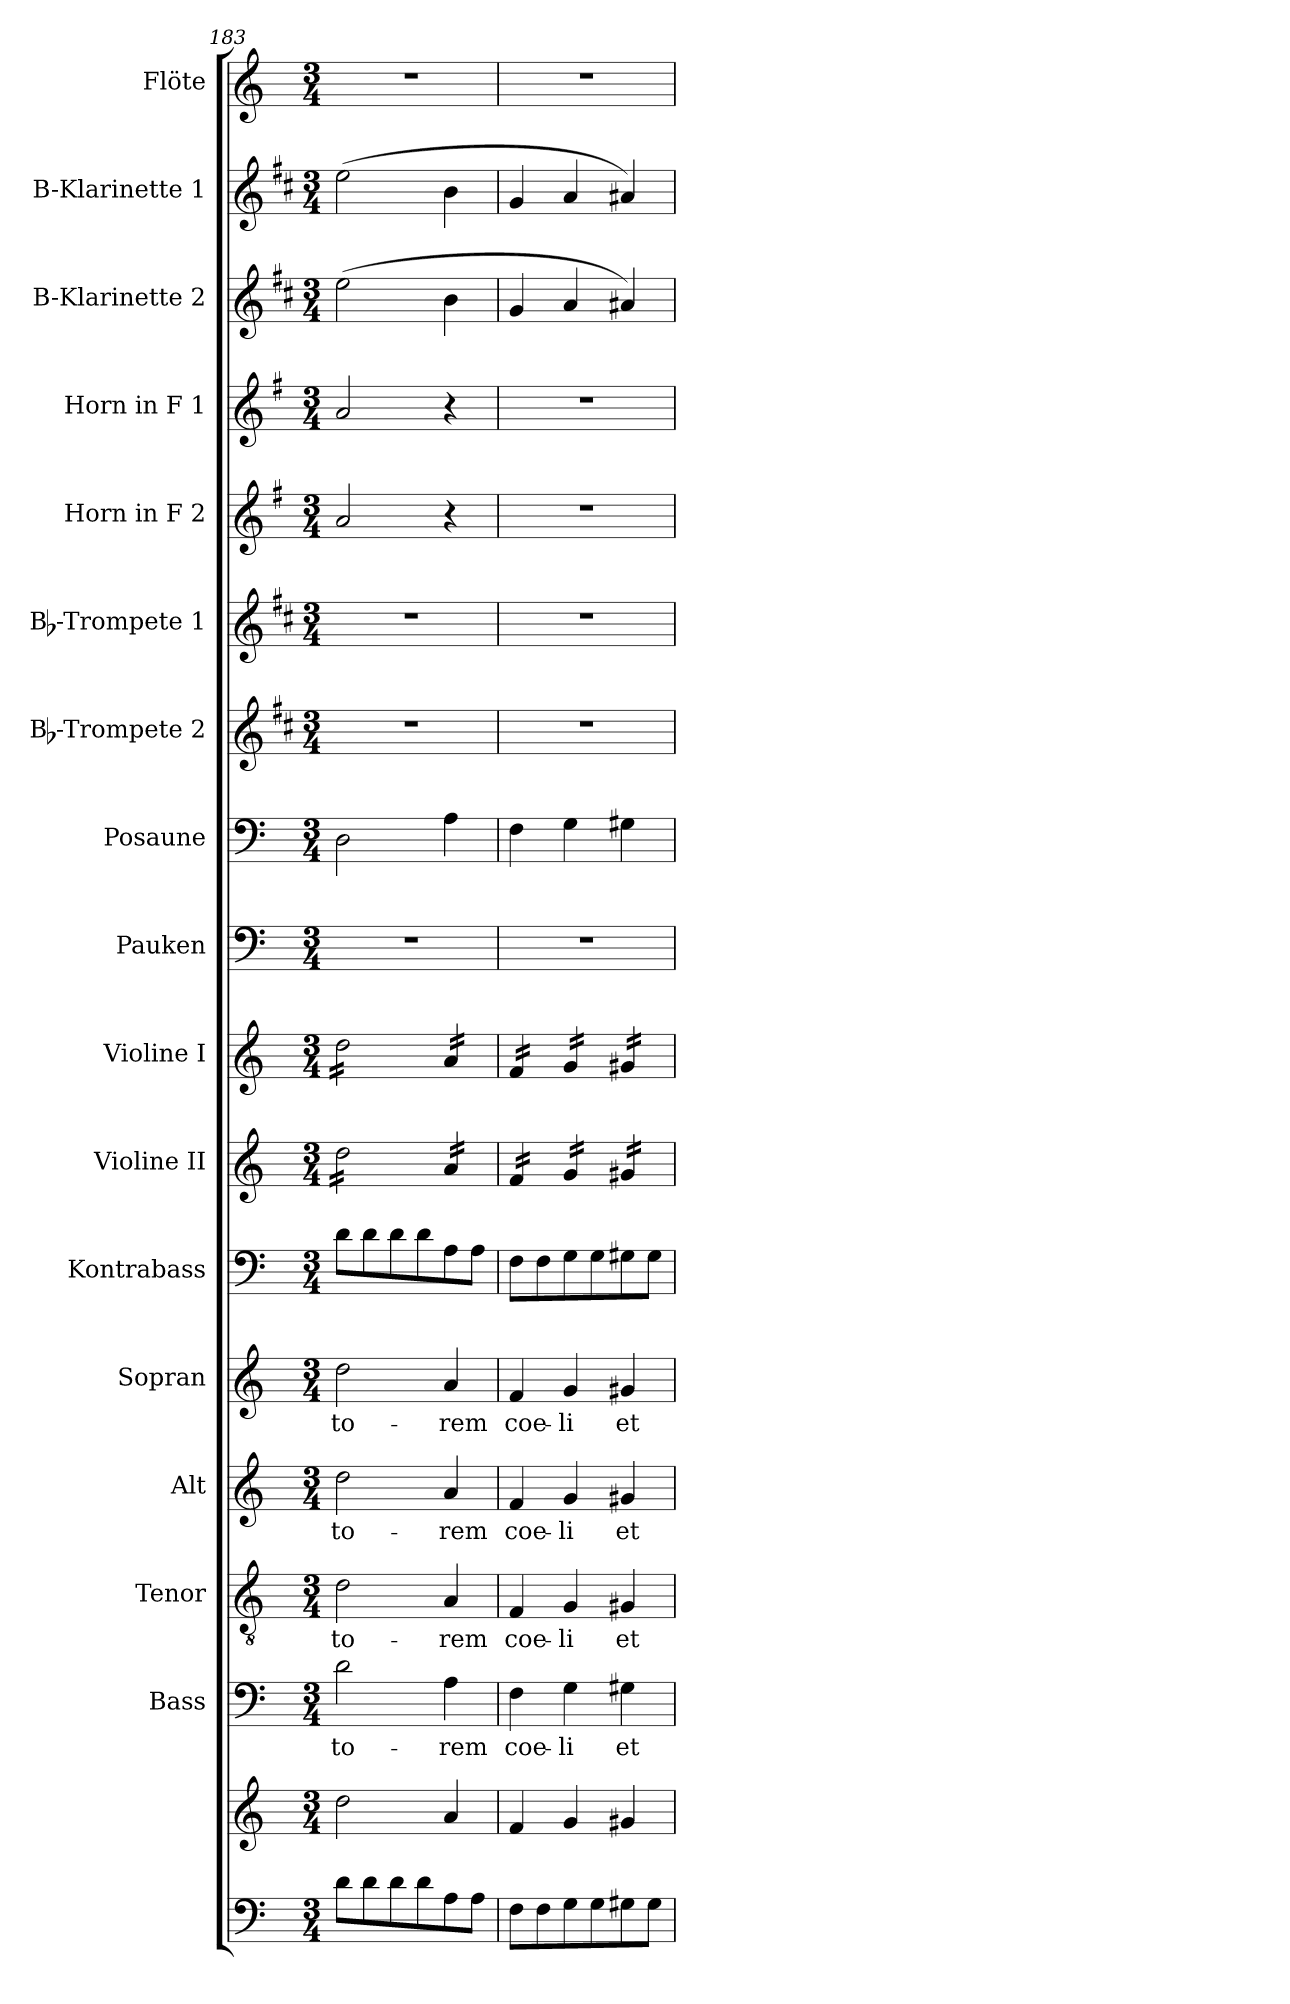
**kern	**kern	**kern	**text	**kern	**text	**kern	**text	**kern	**text	**kern	**kern	**kern	**kern	**kern	**kern	**kern	**kern	**kern	**kern	**kern	**kern
*part17	*part17	*part16	*part16	*part15	*part15	*part14	*part14	*part13	*part13	*part12	*part11	*part10	*part9	*part8	*part7	*part6	*part5	*part4	*part3	*part2	*part1
*staff18	*staff17	*staff16	*staff16	*staff15	*staff15	*staff14	*staff14	*staff13	*staff13	*staff12	*staff11	*staff10	*staff9	*staff8	*staff7	*staff6	*staff5	*staff4	*staff3	*staff2	*staff1
*	*	*I"Bass	*	*I"Tenor	*	*I"Alt	*	*I"Sopran	*	*I"Kontrabass	*I"Violine II	*I"Violine I	*I"Pauken	*I"Posaune	*I"Bb-Trompete 2	*I"Bb-Trompete 1	*I"Horn in F 2	*I"Horn in F 1	*I"B-Klarinette 2	*I"B-Klarinette 1	*I"Flöte
*	*	*I'B.	*	*I'T.	*	*I'A.	*	*I'S.	*	*I'Kb.	*I'Vl. II	*I'Vl. I	*I'Pk.	*I'Pos.	*I'Bb Trp. 2	*I'Bb Trp. 1	*I'Hrn. 2	*I'Hrn. 1	*I'B Kl. 2	*I'B Kl. 1	*I'Fl.
*clefF4	*clefG2	*clefF4	*	*clefGv2	*	*clefG2	*	*clefG2	*	*clefF4	*clefG2	*clefG2	*clefF4	*clefF4	*clefG2	*clefG2	*clefG2	*clefG2	*clefG2	*clefG2	*clefG2
*	*	*	*	*	*	*	*	*	*	*ITrd7c12	*	*	*	*	*ITrd1c2	*ITrd1c2	*ITrd4c7	*ITrd4c7	*ITrd1c2	*ITrd1c2	*
*k[]	*k[]	*k[]	*	*k[]	*	*k[]	*	*k[]	*	*k[]	*k[]	*k[]	*k[]	*k[]	*k[]	*k[]	*k[]	*k[]	*k[]	*k[]	*k[]
*C:	*C:	*C:	*	*C:	*	*C:	*	*C:	*	*C:	*C:	*C:	*C:	*C:	*C:	*C:	*C:	*C:	*C:	*C:	*C:
*M3/4	*M3/4	*M3/4	*	*M3/4	*	*M3/4	*	*M3/4	*	*M3/4	*M3/4	*M3/4	*M3/4	*M3/4	*M3/4	*M3/4	*M3/4	*M3/4	*M3/4	*M3/4	*M3/4
=183	=183	=183	=183	=183	=183	=183	=183	=183	=183	=183	=183	=183	=183	=183	=183	=183	=183	=183	=183	=183	=183
!	!	!	!LO:LY:b	!	!LO:LY:b	!	!LO:LY:b	!	!LO:LY:b	!	!	!	!	!	!	!	!	!	!	!	!
*	*	*	*	*	*	*	*	*	*	*	*tremolo	*	*	*	*	*	*	*	*	*	*
*	*	*	*	*	*	*	*	*	*	*	*	*tremolo	*	*	*	*	*	*	*	*	*
8d\L	2dd\	2d\	-to-	2d\	-to-	2dd\	-to-	2dd\	-to-	8D\L	16dd\LL	16dd\LL	2.r	2D\	2.r	2.r	2d/	2d/	(>2dd\	(>2dd\	2.r
.	.	.	.	.	.	.	.	.	.	.	16dd\	16dd\	.	.	.	.	.	.	.	.	.
8d\	.	.	.	.	.	.	.	.	.	8D\	16dd\	16dd\	.	.	.	.	.	.	.	.	.
.	.	.	.	.	.	.	.	.	.	.	16dd\	16dd\	.	.	.	.	.	.	.	.	.
8d\	.	.	.	.	.	.	.	.	.	8D\	16dd\	16dd\	.	.	.	.	.	.	.	.	.
.	.	.	.	.	.	.	.	.	.	.	16dd\	16dd\	.	.	.	.	.	.	.	.	.
8d\	.	.	.	.	.	.	.	.	.	8D\	16dd\	16dd\	.	.	.	.	.	.	.	.	.
.	.	.	.	.	.	.	.	.	.	.	16dd\JJ	16dd\JJ	.	.	.	.	.	.	.	.	.
!	!	!	!LO:LY:b	!	!LO:LY:b	!	!LO:LY:b	!	!LO:LY:b	!	!	!	!	!	!	!	!	!	!	!	!
8A\	4a/	4A\	-rem	4A/	-rem	4a/	-rem	4a/	-rem	8AA\	16a/LL	16a/LL	.	4A\	.	.	4r	4r	4a\	4a\	.
.	.	.	.	.	.	.	.	.	.	.	16a/	16a/	.	.	.	.	.	.	.	.	.
8A\J	.	.	.	.	.	.	.	.	.	8AA\J	16a/	16a/	.	.	.	.	.	.	.	.	.
.	.	.	.	.	.	.	.	.	.	.	16a/JJ	16a/JJ	.	.	.	.	.	.	.	.	.
=184	=184	=184	=184	=184	=184	=184	=184	=184	=184	=184	=184	=184	=184	=184	=184	=184	=184	=184	=184	=184	=184
!	!	!	!LO:LY:b	!	!LO:LY:b	!	!LO:LY:b	!	!LO:LY:b	!	!	!	!	!	!	!	!	!	!	!	!
8F\L	4f/	4F\	coe-	4F/	coe-	4f/	coe-	4f/	coe-	8FF\L	16f/LL	16f/LL	2.r	4F\	2.r	2.r	2.r	2.r	4f/	4f/	2.r
.	.	.	.	.	.	.	.	.	.	.	16f/	16f/	.	.	.	.	.	.	.	.	.
8F\	.	.	.	.	.	.	.	.	.	8FF\	16f/	16f/	.	.	.	.	.	.	.	.	.
.	.	.	.	.	.	.	.	.	.	.	16f/JJ	16f/JJ	.	.	.	.	.	.	.	.	.
!	!	!	!LO:LY:b	!	!LO:LY:b	!	!LO:LY:b	!	!LO:LY:b	!	!	!	!	!	!	!	!	!	!	!	!
8G\	4g/	4G\	-li	4G/	-li	4g/	-li	4g/	-li	8GG\	16g/LL	16g/LL	.	4G\	.	.	.	.	4g/	4g/	.
.	.	.	.	.	.	.	.	.	.	.	16g/	16g/	.	.	.	.	.	.	.	.	.
8G\	.	.	.	.	.	.	.	.	.	8GG\	16g/	16g/	.	.	.	.	.	.	.	.	.
.	.	.	.	.	.	.	.	.	.	.	16g/JJ	16g/JJ	.	.	.	.	.	.	.	.	.
!	!	!	!LO:LY:b	!	!LO:LY:b	!	!LO:LY:b	!	!LO:LY:b	!	!	!	!	!	!	!	!	!	!	!	!
8G#X\	4g#X/	4G#X\	et	4G#X/	et	4g#X/	et	4g#X/	et	8GG#X\	16g#X/LL	16g#X/LL	.	4G#X\	.	.	.	.	4g#X/)	4g#X/)	.
.	.	.	.	.	.	.	.	.	.	.	16g#X/	16g#X/	.	.	.	.	.	.	.	.	.
8G#\J	.	.	.	.	.	.	.	.	.	8GG#\J	16g#X/	16g#X/	.	.	.	.	.	.	.	.	.
.	.	.	.	.	.	.	.	.	.	.	16g#X/JJ	16g#X/JJ	.	.	.	.	.	.	.	.	.
*	*	*	*	*	*	*	*	*	*	*	*	*Xtremolo	*	*	*	*	*	*	*	*	*
*	*	*	*	*	*	*	*	*	*	*	*Xtremolo	*	*	*	*	*	*	*	*	*	*
=	=	=	=	=	=	=	=	=	=	=	=	=	=	=	=	=	=	=	=	=	=
*-	*-	*-	*-	*-	*-	*-	*-	*-	*-	*-	*-	*-	*-	*-	*-	*-	*-	*-	*-	*-	*-
